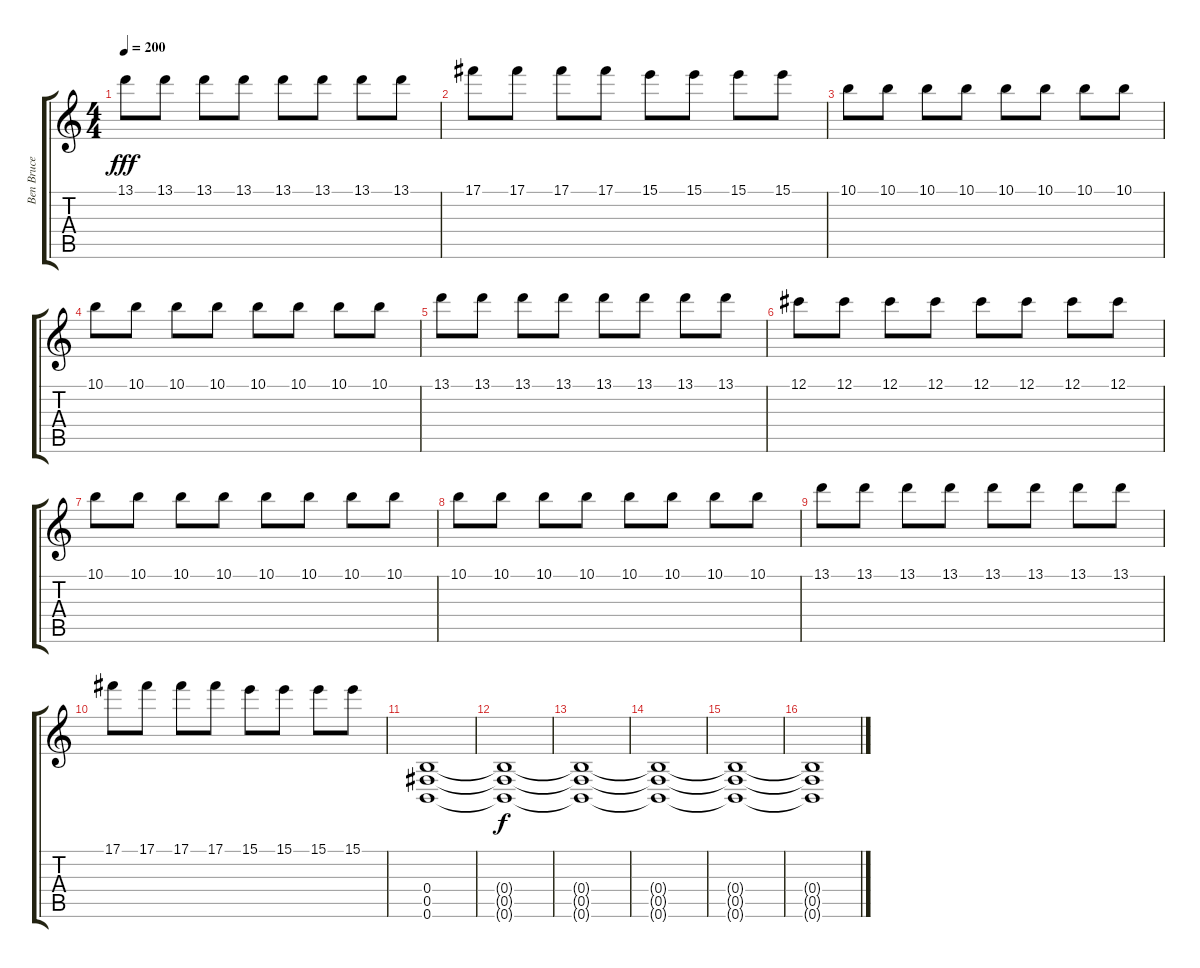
\track ("Ben Bruce" "Ben Bruce") {instrument distortionguitar}
\staff {score tabs}
\tuning (Db4 Ab3 E3 B2 Gb2 B1) {hide}
\ts (4 4)
\tempo 200
\clef g2
\ks c
13.1.8{dy fff} 13.1.8 13.1.8 13.1.8 13.1.8 13.1.8 13.1.8 13.1.8 |
17.1.8 17.1.8 17.1.8 17.1.8 15.1.8 15.1.8 15.1.8 15.1.8 |
10.1.8 10.1.8 10.1.8 10.1.8 10.1.8 10.1.8 10.1.8 10.1.8 |
10.1.8 10.1.8 10.1.8 10.1.8 10.1.8 10.1.8 10.1.8 10.1.8 |
13.1.8 13.1.8 13.1.8 13.1.8 13.1.8 13.1.8 13.1.8 13.1.8 |
12.1.8 12.1.8 12.1.8 12.1.8 12.1.8 12.1.8 12.1.8 12.1.8 |
10.1.8 10.1.8 10.1.8 10.1.8 10.1.8 10.1.8 10.1.8 10.1.8 |
10.1.8 10.1.8 10.1.8 10.1.8 10.1.8 10.1.8 10.1.8 10.1.8 |
13.1.8 13.1.8 13.1.8 13.1.8 13.1.8 13.1.8 13.1.8 13.1.8 |
17.1.8 17.1.8 17.1.8 17.1.8 15.1.8 15.1.8 15.1.8 15.1.8 |
(0.4 0.5 0.6).1 |
(0.4{t} 0.5{t} 0.6{t}).1{dy f} |
(0.4{t} 0.5{t} 0.6{t}).1 |
(0.4{t} 0.5{t} 0.6{t}).1 |
(0.4{t} 0.5{t} 0.6{t}).1 |
(0.4{t} 0.5{t} 0.6{t}).1
